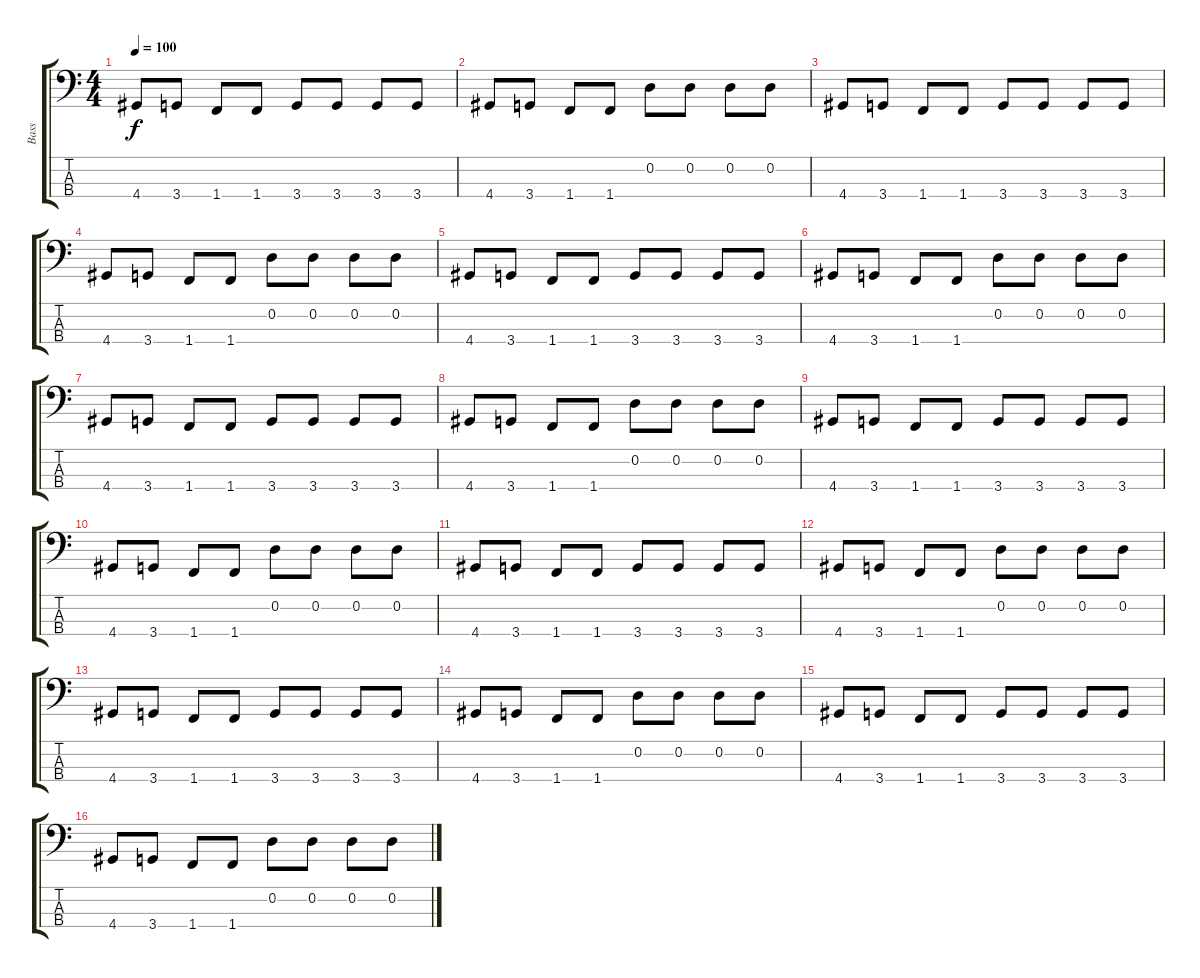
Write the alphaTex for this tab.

\track ("Bass" "Bass") {instrument electricbasspick}
\staff {score tabs}
\tuning (G2 D2 A1 E1) {hide}
\ts (4 4)
\tempo 100
\clef f4
\ks c
4.4.8{dy f} 3.4.8 1.4.8 1.4.8 3.4.8 3.4.8 3.4.8 3.4.8 |
4.4.8 3.4.8 1.4.8 1.4.8 0.2.8 0.2.8 0.2.8 0.2.8 |
4.4.8 3.4.8 1.4.8 1.4.8 3.4.8 3.4.8 3.4.8 3.4.8 |
4.4.8 3.4.8 1.4.8 1.4.8 0.2.8 0.2.8 0.2.8 0.2.8 |
4.4.8 3.4.8 1.4.8 1.4.8 3.4.8 3.4.8 3.4.8 3.4.8 |
4.4.8 3.4.8 1.4.8 1.4.8 0.2.8 0.2.8 0.2.8 0.2.8 |
4.4.8 3.4.8 1.4.8 1.4.8 3.4.8 3.4.8 3.4.8 3.4.8 |
4.4.8 3.4.8 1.4.8 1.4.8 0.2.8 0.2.8 0.2.8 0.2.8 |
4.4.8 3.4.8 1.4.8 1.4.8 3.4.8 3.4.8 3.4.8 3.4.8 |
4.4.8 3.4.8 1.4.8 1.4.8 0.2.8 0.2.8 0.2.8 0.2.8 |
4.4.8{volume 10} 3.4.8 1.4.8 1.4.8 3.4.8 3.4.8 3.4.8 3.4.8 |
4.4.8 3.4.8 1.4.8 1.4.8 0.2.8 0.2.8 0.2.8 0.2.8 |
4.4.8{volume 10} 3.4.8 1.4.8 1.4.8 3.4.8 3.4.8 3.4.8 3.4.8 |
4.4.8 3.4.8 1.4.8 1.4.8 0.2.8 0.2.8 0.2.8 0.2.8 |
4.4.8{volume 10} 3.4.8 1.4.8 1.4.8 3.4.8 3.4.8 3.4.8 3.4.8 |
4.4.8 3.4.8 1.4.8 1.4.8 0.2.8 0.2.8 0.2.8 0.2.8
